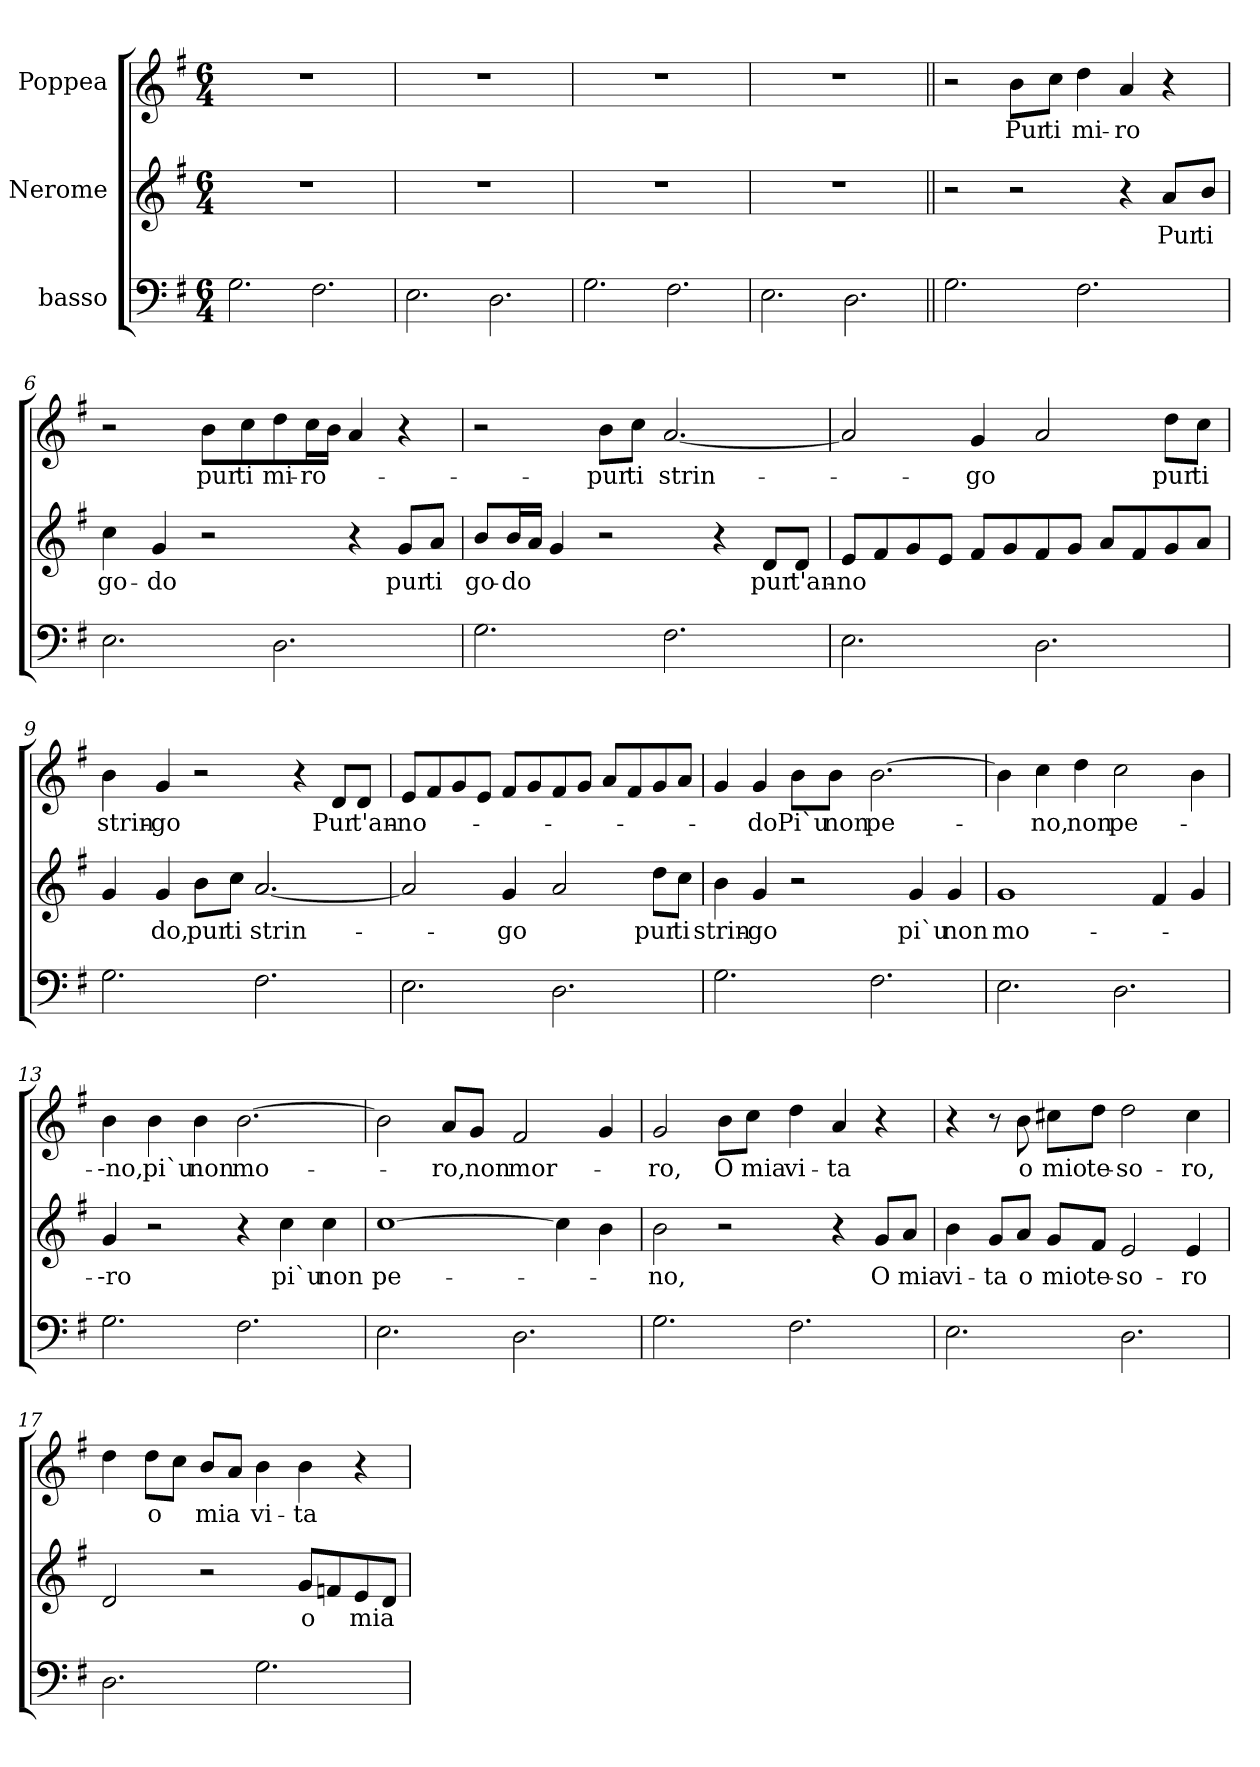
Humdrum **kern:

**kern	**kern	**text	**kern	**text
*part3	*part2	*part2	*part1	*part1
*staff3	*staff2	*staff2	*staff1	*staff1
*I"basso	*I"Nerome	*	*I"Poppea	*
*clefF4	*clefG2	*	*clefG2	*
*k[f#]	*k[f#]	*	*k[f#]	*
*G:	*G:	*	*G:	*
*M6/4	*M6/4	*	*M6/4	*
*MM120	*MM120	*	*MM120	*
=1	=1	=1	=1	=1
2.G\	1.r	.	1.r	.
2.F#\	.	.	.	.
=2	=2	=2	=2	=2
2.E\	1.r	.	1.r	.
2.D\	.	.	.	.
=3	=3	=3	=3	=3
2.G\	1.r	.	1.r	.
2.F#\	.	.	.	.
=4	=4	=4	=4	=4
2.E\	1.r	.	1.r	.
2.D\	.	.	.	.
=5||	=5||	=5||	=5||	=5||
2.G\	2r	.	2r	.
!	!	!	!	!LO:LY:b
.	2r	.	8b\L	Pur
!	!	!	!	!LO:LY:b
.	.	.	8cc\J	ti
!	!	!	!	!LO:LY:b
2.F#\	.	.	4dd\	mi-
!	!	!	!	!LO:LY:b
.	4r	.	4a/	-ro
!	!	!LO:LY:b	!	!
.	8a/L	Pur	4r	.
!	!	!LO:LY:b	!	!
.	8b/J	ti	.	.
=6	=6	=6	=6	=6
!	!	!LO:LY:b	!	!
2.E\	4cc\	go-	2r	.
!	!	!LO:LY:b	!	!
.	4g/	-do	.	.
!	!	!	!	!LO:LY:b
.	2r	.	8b\L	pur
!	!	!	!	!LO:LY:b
.	.	.	8cc\	ti
!	!	!	!	!LO:LY:b
2.D\	.	.	8dd\	mi-
!	!	!	!	!LO:LY:b
.	.	.	16cc\L	-ro-
.	.	.	16b\JJ	.
.	4r	.	4a/	.
!	!	!LO:LY:b	!	!
.	8g/L	pur	4r	.
!	!	!LO:LY:b	!	!
.	8a/J	ti	.	.
!!LO:LB:g=z
=7	=7	=7	=7	=7
!	!	!LO:LY:b	!	!
2.G\	8b/L	go-	2r	.
!	!	!LO:LY:b	!	!
.	16b/L	-do	.	.
.	16a/JJ	.	.	.
.	4g/	.	.	.
!	!	!	!	!LO:LY:b
.	2r	.	8b\L	-pur
!	!	!	!	!LO:LY:b
.	.	.	8cc\J	ti
!	!	!	!	!LO:LY:b
2.F#\	.	.	[2.a/	strin-
.	4r	.	.	.
!	!	!LO:LY:b	!	!
.	8d/L	pur	.	.
!	!	!LO:LY:b	!	!
.	8d/J	t'an-	.	.
=8	=8	=8	=8	=8
!	!	!LO:LY:b	!	!
2.E\	8e/L	-no-	2a/]	.
.	8f#/	.	.	.
.	8g/	.	.	.
.	8e/J	.	.	.
!	!	!	!	!LO:LY:b
.	8f#/L	.	4g/	-go
.	8g/	.	.	.
2.D\	8f#/	.	2a/	.
.	8g/J	.	.	.
.	8a/L	.	.	.
.	8f#/	.	.	.
!	!	!	!	!LO:LY:b
.	8g/	.	8dd\L	pur
!	!	!	!	!LO:LY:b
.	8a/J	.	8cc\J	ti
=9	=9	=9	=9	=9
!	!	!LO:LY:b	!	!LO:LY:b
2.G\	4g/	--	4b\	strin-
!	!	!LO:LY:b	!	!LO:LY:b
.	4g/	do,	4g/	-go
!	!	!LO:LY:b	!	!
.	8b\L	pur	2r	.
!	!	!LO:LY:b	!	!
.	8cc\J	ti	.	.
!	!	!LO:LY:b	!	!
2.F#\	[2.a/	strin-	.	.
.	.	.	4r	.
!	!	!	!	!LO:LY:b
.	.	.	8d/L	Pur
!	!	!	!	!LO:LY:b
.	.	.	8d/J	t'an-
!!LO:LB:g=z
=10	=10	=10	=10	=10
!	!	!	!	!LO:LY:b
2.E\	2a/]	.	8e/L	-no-
.	.	.	8f#/	.
.	.	.	8g/	.
.	.	.	8e/J	.
!	!	!LO:LY:b	!	!
.	4g/	-go	8f#/L	.
.	.	.	8g/	.
2.D\	2a/	.	8f#/	.
.	.	.	8g/J	.
.	.	.	8a/L	.
.	.	.	8f#/	.
!	!	!LO:LY:b	!	!
.	8dd\L	pur	8g/	.
!	!	!LO:LY:b	!	!
.	8cc\J	ti	8a/J	.
=11	=11	=11	=11	=11
!	!	!LO:LY:b	!	!
2.G\	4b\	strin-	4g/	.
!	!	!LO:LY:b	!	!LO:LY:b
.	4g/	-go	4g/	-do
!	!	!	!	!LO:LY:b
.	2r	.	8b\L	Pi`u
!	!	!	!	!LO:LY:b
.	.	.	8b\J	non
!	!	!	!	!LO:LY:b
2.F#\	.	.	[2.b\	pe-
!	!	!LO:LY:b	!	!
.	4g/	pi`u	.	.
!	!	!LO:LY:b	!	!
.	4g/	non	.	.
=12	=12	=12	=12	=12
!	!	!LO:LY:b	!	!
2.E\	1g	mo-	4b\]	.
!	!	!	!	!LO:LY:b
.	.	.	4cc\	-no,
!	!	!	!	!LO:LY:b
.	.	.	4dd\	non
!	!	!	!	!LO:LY:b
2.D\	.	.	2cc\	pe-
.	4f#/	.	.	.
.	4g/	.	4b\	.
!!LO:PB:g=z
=13	=13	=13	=13	=13
!	!	!LO:LY:b	!	!LO:LY:b
2.G\	4g/	--ro	4b\	--no,
!	!	!	!	!LO:LY:b
.	2r	.	4b\	pi`u
!	!	!	!	!LO:LY:b
.	.	.	4b\	non
!	!	!	!	!LO:LY:b
2.F#\	4r	.	[2.b\	mo-
!	!	!LO:LY:b	!	!
.	4cc\	pi`u	.	.
!	!	!LO:LY:b	!	!
.	4cc\	non	.	.
=14	=14	=14	=14	=14
!	!	!LO:LY:b	!	!
2.E\	[1cc	pe-	2b\]	.
!	!	!	!	!LO:LY:b
.	.	.	8a/L	-ro,
!	!	!	!	!LO:LY:b
.	.	.	8g/J	non
!	!	!	!	!LO:LY:b
2.D\	.	.	2f#/	mor-
.	4cc\]	.	.	.
.	4b\	.	4g/	.
=15	=15	=15	=15	=15
!	!	!LO:LY:b	!	!LO:LY:b
2.G\	2b\	-no,	2g/	-ro,
!	!	!	!	!LO:LY:b
.	2r	.	8b\L	O
!	!	!	!	!LO:LY:b
.	.	.	8cc\J	mia
!	!	!	!	!LO:LY:b
2.F#\	.	.	4dd\	vi-
!	!	!	!	!LO:LY:b
.	4r	.	4a/	-ta
!	!	!LO:LY:b	!	!
.	8g/L	O	4r	.
!	!	!LO:LY:b	!	!
.	8a/J	mia	.	.
=16	=16	=16	=16	=16
!	!	!LO:LY:b	!	!
2.E\	4b\	vi-	4r	.
!	!	!LO:LY:b	!	!
.	8g/L	-ta	8r	.
!	!	!LO:LY:b	!	!LO:LY:b
.	8a/J	o	8b\	o
!	!	!LO:LY:b	!	!LO:LY:b
.	8g/L	mio	8cc#X\L	mio
!	!	!LO:LY:b	!	!LO:LY:b
.	8f#/J	te-	8dd\J	te-
!	!	!LO:LY:b	!	!LO:LY:b
2.D\	2e/	-so-	2dd\	-so-
!	!	!LO:LY:b	!	!LO:LY:b
.	4e/	-ro-	4cc#\	-ro,
!!LO:LB:g=z
=17	=17	=17	=17	=17
!	!	!LO:LY:b	!	!
2.D\	2d/	--	4dd\	.
!	!	!	!	!LO:LY:b
.	.	.	8dd\L	o
.	.	.	8cc\J	.
!	!	!	!	!LO:LY:b
.	2r	.	8b/L	mia
.	.	.	8a/J	.
!	!	!	!	!LO:LY:b
2.G\	.	.	4b\	vi-
!	!	!LO:LY:b	!	!LO:LY:b
.	8g/L	o	4b\	-ta
.	8fn/	.	.	.
!	!	!LO:LY:b	!	!
.	8e/	mia	4r	.
.	8d/J	.	.	.
=	=	=	=	=
*-	*-	*-	*-	*-
